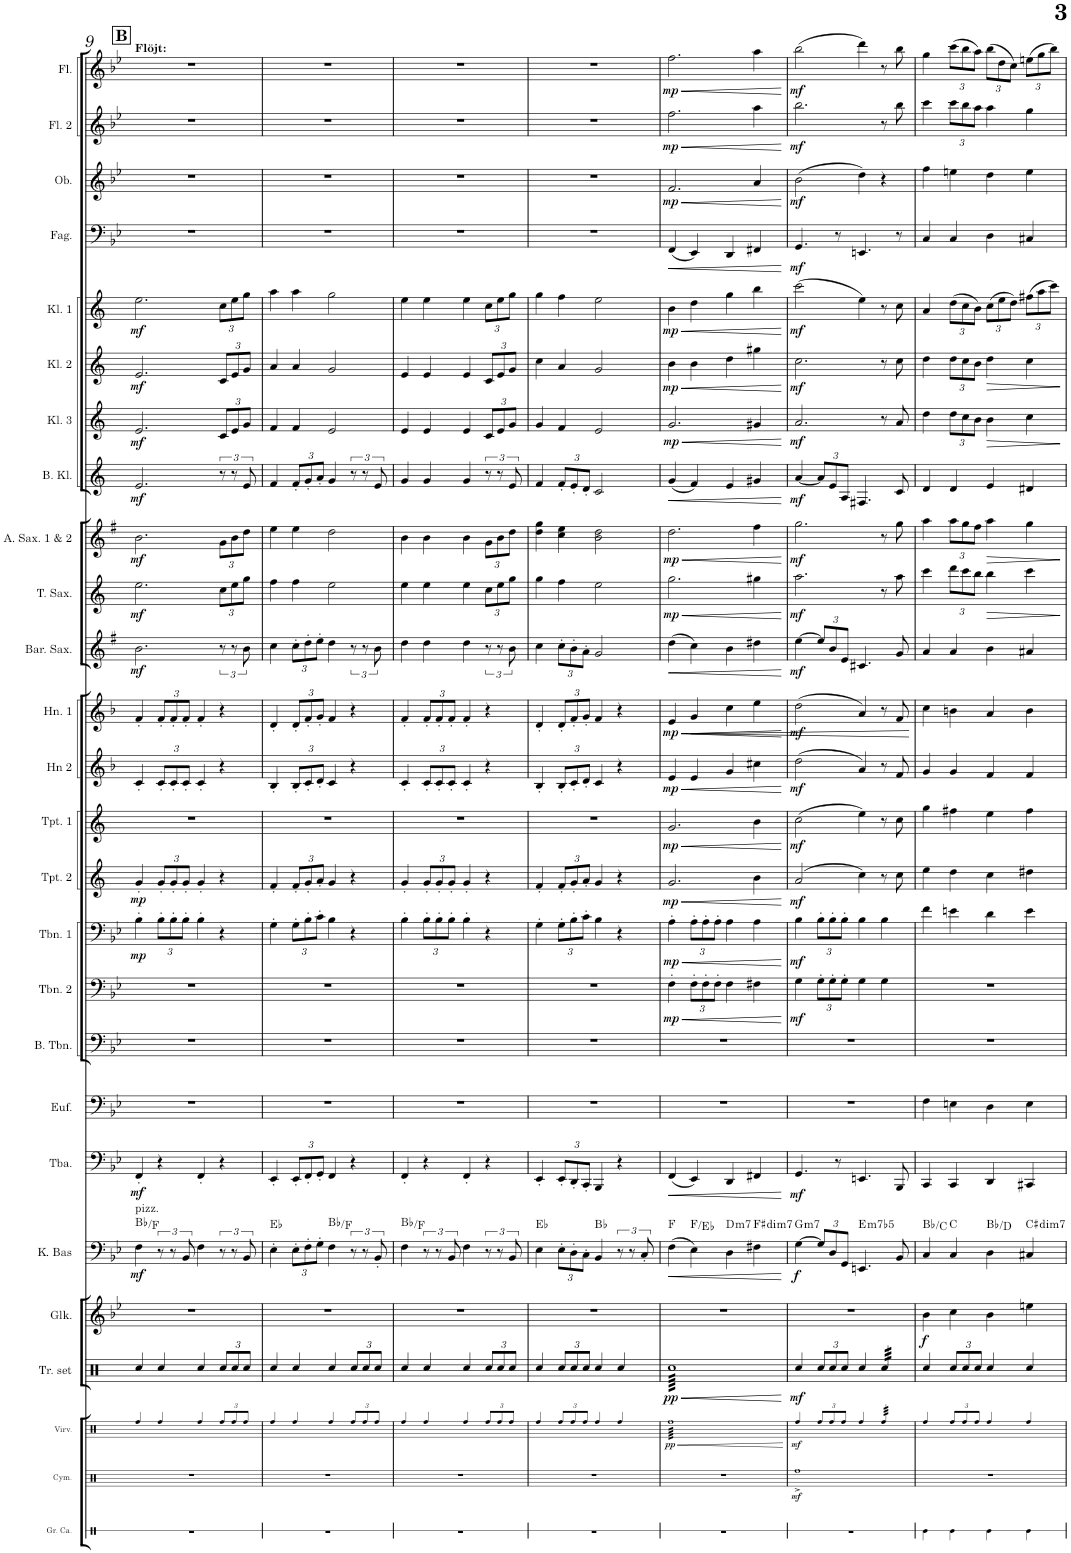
**kern	**kern	**dynam	**kern	**dynam	**kern	**dynam	**kern	**dynam	**kern	**dynam	**harte	**kern	**dynam	**kern	**kern	**kern	**dynam	**kern	**dynam	**kern	**dynam	**kern	**dynam	**kern	**dynam	**kern	**dynam	**kern	**dynam	**kern	**dynam	**kern	**dynam	**kern	**dynam	**kern	**dynam	**kern	**dynam	**kern	**dynam	**kern	**dynam	**kern	**dynam	**kern	**dynam	**kern	**dynam
*part26	*part25	*part25	*part24	*part24	*part23	*part23	*part22	*part22	*part21	*part21	*part21	*part20	*part20	*part19	*part18	*part17	*part17	*part16	*part16	*part15	*part15	*part14	*part14	*part13	*part13	*part12	*part12	*part11	*part11	*part10	*part10	*part9	*part9	*part8	*part8	*part7	*part7	*part6	*part6	*part5	*part5	*part4	*part4	*part3	*part3	*part2	*part2	*part1	*part1
*staff26	*staff25	*staff25	*staff24	*staff24	*staff23	*staff23	*staff22	*staff22	*staff21	*staff21	*	*staff20	*staff20	*staff19	*staff18	*staff17	*staff17	*staff16	*staff16	*staff15	*staff15	*staff14	*staff14	*staff13	*staff13	*staff12	*staff12	*staff11	*staff11	*staff10	*staff10	*staff9	*staff9	*staff8	*staff8	*staff7	*staff7	*staff6	*staff6	*staff5	*staff5	*staff4	*staff4	*staff3	*staff3	*staff2	*staff2	*staff1	*staff1
*I"Gran cassa	*I"Cymbal	*	*I"Virveltrumma	*	*I"Trumset	*	*I"Glockenspiel	*	*I"Kontrabas	*	*	*I"Tuba	*	*I"Eupfonium	*I"Bastrombon	*I"Trombon 2	*	*I"Trombon 1	*	*I"Trumpet 2	*	*I"Trumpet 1	*	*I"Horn 2	*	*I"Horn 1	*	*I"Barytonsaxofon	*	*I"Tenorsaxofon	*	*I"Altsaxofon1 &amp; 2	*	*I"Basklarinett	*	*I"Klarinett 3	*	*I"Klarinet 2	*	*I"Klarinett 1	*	*I"Fagott	*	*I"Oboe	*	*I"Flöjt 2	*	*I"Flöjt 1 / Piccolo	*
*I'Gr. Ca.	*I'Cym.	*	*I'Virv.	*	*I'Tr. set	*	*I'Glk.	*	*I'K. Bas	*	*	*I'Tba.	*	*I'Euf.	*I'B. Tbn.	*I'Tbn. 2	*	*I'Tbn. 1	*	*I'Tpt. 2	*	*I'Tpt. 1	*	*I'Hn 2	*	*I'Hn. 1	*	*I'Bar. Sax.	*	*I'T. Sax.	*	*I'A. Sax. 1 &amp; 2	*	*I'B. Kl.	*	*I'Kl. 3	*	*I'Kl. 2	*	*I'Kl. 1	*	*I'Fag.	*	*I'Ob.	*	*I'Fl. 2	*	*I'Fl. 1	*
!!LO:PB:g=z
*clefX	*clefX	*	*clefX	*	*clefX	*	*clefG2	*	*clefF4	*	*	*clefF4	*	*clefF4	*clefF4	*clefF4	*	*clefF4	*	*clefG2	*	*clefG2	*	*clefG2	*	*clefG2	*	*clefG2	*	*clefG2	*	*clefG2	*	*clefG2	*	*clefG2	*	*clefG2	*	*clefG2	*	*clefF4	*	*clefG2	*	*clefG2	*	*clefG2	*
*	*	*	*	*	*	*	*Trd-14c-24	*	*Trd7c12	*	*	*	*	*	*	*	*	*	*	*Trd1c2	*	*Trd1c2	*	*Trd4c7	*	*Trd4c7	*	*Trd12c21	*	*Trd8c14	*	*Trd5c9	*	*Trd8c14	*	*Trd1c2	*	*Trd1c2	*	*Trd1c2	*	*	*	*	*	*	*	*Trd-7c-12	*
*k[]	*k[]	*	*k[]	*	*k[]	*	*k[b-e-]	*	*k[b-e-]	*	*	*k[b-e-]	*	*k[b-e-]	*k[b-e-]	*k[b-e-]	*	*k[b-e-]	*	*k[]	*	*k[]	*	*k[b-]	*	*k[b-]	*	*k[f#]	*	*k[]	*	*k[f#]	*	*k[]	*	*k[]	*	*k[]	*	*k[]	*	*k[b-e-]	*	*k[b-e-]	*	*k[b-e-]	*	*k[b-e-]	*
*M4/4	*M4/4	*	*M4/4	*	*M4/4	*	*M4/4	*	*M4/4	*	*	*M4/4	*	*M4/4	*M4/4	*M4/4	*	*M4/4	*	*M4/4	*	*M4/4	*	*M4/4	*	*M4/4	*	*M4/4	*	*M4/4	*	*M4/4	*	*M4/4	*	*M4/4	*	*M4/4	*	*M4/4	*	*M4/4	*	*M4/4	*	*M4/4	*	*M4/4	*
!!LO:REH:place=s1:a:B:cj:fs=14:t=B
=9	=9	=9	=9	=9	=9	=9	=9	=9	=9	=9	=9	=9	=9	=9	=9	=9	=9	=9	=9	=9	=9	=9	=9	=9	=9	=9	=9	=9	=9	=9	=9	=9	=9	=9	=9	=9	=9	=9	=9	=9	=9	=9	=9	=9	=9	=9	=9	=9	=9
!	!	!	!	!	!	!	!	!	!	!	!	!	!	!	!	!	!	!	!	!	!	!	!	!	!	!	!	!	!	!	!	!	!	!	!	!	!	!	!	!	!	!	!	!	!	!	!	!LO:TX:a:B:t=Flöjt&colon;	!
!	!	!	!	!	!	!	!	!	!LO:TX:a:t=pizz.	!	!	!	!	!	!	!	!	!	!	!	!	!	!	!	!	!	!	!	!	!	!	!	!	!	!	!	!	!	!	!	!	!	!	!	!	!	!	!	!
!	!	!	!	!	!	!	!	!	!	!LO:DY:b	!	!	!LO:DY:b	!	!	!	!	!	!LO:DY:b	!	!LO:DY:b	!	!	!	!	!	!	!	!LO:DY:b	!	!LO:DY:b	!	!LO:DY:b	!	!LO:DY:b	!	!LO:DY:b	!	!LO:DY:b	!	!LO:DY:b	!	!	!	!	!	!	!	!
1r	1r	.	4Rff/	.	4Rcc/	.	1r	.	4F\	mf	Bb:maj/5	4FF'/	mf	1r	1r	1r	.	4B-'\	mp	4g'/	mp	1r	.	4c'/	.	4f'/	.	2.b\	mf	2.ee\	mf	2.b\	mf	2.e/	mf	2.e/	mf	2.e/	mf	2.ee\	mf	1r	.	1r	.	1r	.	1r	.
*	*	*	*	*	*	*	*	*	*	*	*	*	*	*	*	*	*	*Xbrackettup	*	*Xbrackettup	*	*	*	*Xbrackettup	*	*Xbrackettup	*	*	*	*	*	*	*	*	*	*	*	*	*	*	*	*	*	*	*	*	*	*	*
.	.	.	4Rff/	.	4Rcc/	.	.	.	12r	.	.	4r	.	.	.	.	.	12B-'\L	.	12g'/L	.	.	.	12c'/L	.	12f'/L	.	.	.	.	.	.	.	.	.	.	.	.	.	.	.	.	.	.	.	.	.	.	.
.	.	.	.	.	.	.	.	.	12r	.	.	.	.	.	.	.	.	12B-'\	.	12g'/	.	.	.	12c'/	.	12f'/	.	.	.	.	.	.	.	.	.	.	.	.	.	.	.	.	.	.	.	.	.	.	.
.	.	.	.	.	.	.	.	.	12BB-/	.	.	.	.	.	.	.	.	12B-'\J	.	12g'/J	.	.	.	12c'/J	.	12f'/J	.	.	.	.	.	.	.	.	.	.	.	.	.	.	.	.	.	.	.	.	.	.	.
.	.	.	4Rff/	.	4Rcc/	.	.	.	4F\	.	.	4FF'/	.	.	.	.	.	4B-'\	.	4g'/	.	.	.	4c'/	.	4f'/	.	.	.	.	.	.	.	.	.	.	.	.	.	.	.	.	.	.	.	.	.	.	.
*	*	*	*Xbrackettup	*	*Xbrackettup	*	*	*	*	*	*	*	*	*	*	*	*	*	*	*	*	*	*	*	*	*	*	*	*	*Xbrackettup	*	*Xbrackettup	*	*	*	*Xbrackettup	*	*Xbrackettup	*	*Xbrackettup	*	*	*	*	*	*	*	*	*
.	.	.	12Rff/L	.	12Rcc/L	.	.	.	12r	.	.	4r	.	.	.	.	.	4r	.	4r	.	.	.	4r	.	4r	.	12r	.	12cc\L	.	12g\L	.	12r	.	12c/L	.	12c/L	.	12cc\L	.	.	.	.	.	.	.	.	.
.	.	.	12Rff/	.	12Rcc/	.	.	.	12r	.	.	.	.	.	.	.	.	.	.	.	.	.	.	.	.	.	.	12r	.	12ee\	.	12b\	.	12r	.	12e/	.	12e/	.	12ee\	.	.	.	.	.	.	.	.	.
.	.	.	12Rff/J	.	12Rcc/J	.	.	.	12BB-/	.	.	.	.	.	.	.	.	.	.	.	.	.	.	.	.	.	.	12b\	.	12gg\J	.	12dd\J	.	12e/	.	12g/J	.	12g/J	.	12gg\J	.	.	.	.	.	.	.	.	.
=10	=10	=10	=10	=10	=10	=10	=10	=10	=10	=10	=10	=10	=10	=10	=10	=10	=10	=10	=10	=10	=10	=10	=10	=10	=10	=10	=10	=10	=10	=10	=10	=10	=10	=10	=10	=10	=10	=10	=10	=10	=10	=10	=10	=10	=10	=10	=10	=10	=10
1r	1r	.	4Rff/	.	4Rcc/	.	1r	.	4E-'\	.	Eb:maj	4EE-'/	.	1r	1r	1r	.	4G'\	.	4f'/	.	1r	.	4B-'/	.	4d'/	.	4cc\	.	4ff\	.	4ee\	.	4f/	.	4f/	.	4a/	.	4aa\	.	1r	.	1r	.	1r	.	1r	.
*	*	*	*	*	*	*	*	*	*Xbrackettup	*	*	*Xbrackettup	*	*	*	*	*	*	*	*	*	*	*	*	*	*	*	*Xbrackettup	*	*	*	*	*	*Xbrackettup	*	*	*	*	*	*	*	*	*	*	*	*	*	*	*
.	.	.	4Rff/	.	4Rcc/	.	.	.	12E-'\L	.	.	12EE-'/L	.	.	.	.	.	12G'\L	.	12f'/L	.	.	.	12B-'/L	.	12d'/L	.	12cc'\L	.	4ff\	.	4ee\	.	12f'/L	.	4f/	.	4a/	.	4aa\	.	.	.	.	.	.	.	.	.
.	.	.	.	.	.	.	.	.	12F'\	.	.	12FF'/	.	.	.	.	.	12B-'\	.	12g'/	.	.	.	12c'/	.	12f'/	.	12dd'\	.	.	.	.	.	12g'/	.	.	.	.	.	.	.	.	.	.	.	.	.	.	.
.	.	.	.	.	.	.	.	.	12G'\J	.	.	12GG'/J	.	.	.	.	.	12c'\J	.	12a'/J	.	.	.	12d'/J	.	12g'/J	.	12ee'\J	.	.	.	.	.	12a'/J	.	.	.	.	.	.	.	.	.	.	.	.	.	.	.
.	.	.	4Rff/	.	4Rcc/	.	.	.	4F\	.	Bb:maj/5	4FF/	.	.	.	.	.	4B-\	.	4g/	.	.	.	4c/	.	4f/	.	4dd\	.	2ee\	.	2dd\	.	4g/	.	2e/	.	2g/	.	2gg\	.	.	.	.	.	.	.	.	.
*	*	*	*	*	*	*	*	*	*brackettup	*	*	*	*	*	*	*	*	*	*	*	*	*	*	*	*	*	*	*brackettup	*	*	*	*	*	*brackettup	*	*	*	*	*	*	*	*	*	*	*	*	*	*	*
.	.	.	12Rff/L	.	12Rcc/L	.	.	.	12r	.	.	4r	.	.	.	.	.	4r	.	4r	.	.	.	4r	.	4r	.	12r	.	.	.	.	.	12r	.	.	.	.	.	.	.	.	.	.	.	.	.	.	.
.	.	.	12Rff/	.	12Rcc/	.	.	.	12r	.	.	.	.	.	.	.	.	.	.	.	.	.	.	.	.	.	.	12r	.	.	.	.	.	12r	.	.	.	.	.	.	.	.	.	.	.	.	.	.	.
.	.	.	12Rff/J	.	12Rcc/J	.	.	.	12BB-'/	.	.	.	.	.	.	.	.	.	.	.	.	.	.	.	.	.	.	12b\	.	.	.	.	.	12e/	.	.	.	.	.	.	.	.	.	.	.	.	.	.	.
=11	=11	=11	=11	=11	=11	=11	=11	=11	=11	=11	=11	=11	=11	=11	=11	=11	=11	=11	=11	=11	=11	=11	=11	=11	=11	=11	=11	=11	=11	=11	=11	=11	=11	=11	=11	=11	=11	=11	=11	=11	=11	=11	=11	=11	=11	=11	=11	=11	=11
1r	1r	.	4Rff/	.	4Rcc/	.	1r	.	4F\	.	Bb:maj/5	4FF'/	.	1r	1r	1r	.	4B-'\	.	4g'/	.	1r	.	4c'/	.	4f'/	.	4dd\	.	4ee\	.	4b\	.	4g/	.	4e/	.	4e/	.	4ee\	.	1r	.	1r	.	1r	.	1r	.
.	.	.	4Rff/	.	4Rcc/	.	.	.	12r	.	.	4r	.	.	.	.	.	12B-'\L	.	12g'/L	.	.	.	12c'/L	.	12f'/L	.	4dd\	.	4ee\	.	4b\	.	4g/	.	4e/	.	4e/	.	4ee\	.	.	.	.	.	.	.	.	.
.	.	.	.	.	.	.	.	.	12r	.	.	.	.	.	.	.	.	12B-'\	.	12g'/	.	.	.	12c'/	.	12f'/	.	.	.	.	.	.	.	.	.	.	.	.	.	.	.	.	.	.	.	.	.	.	.
.	.	.	.	.	.	.	.	.	12BB-/	.	.	.	.	.	.	.	.	12B-'\J	.	12g'/J	.	.	.	12c'/J	.	12f'/J	.	.	.	.	.	.	.	.	.	.	.	.	.	.	.	.	.	.	.	.	.	.	.
.	.	.	4Rff/	.	4Rcc/	.	.	.	4F\	.	.	4FF'/	.	.	.	.	.	4B-'\	.	4g'/	.	.	.	4c'/	.	4f'/	.	4dd\	.	4ee\	.	4b\	.	4g/	.	4e/	.	4e/	.	4ee\	.	.	.	.	.	.	.	.	.
.	.	.	12Rff/L	.	12Rcc/L	.	.	.	12r	.	.	4r	.	.	.	.	.	4r	.	4r	.	.	.	4r	.	4r	.	12r	.	12cc\L	.	12g\L	.	12r	.	12c/L	.	12c/L	.	12cc\L	.	.	.	.	.	.	.	.	.
.	.	.	12Rff/	.	12Rcc/	.	.	.	12r	.	.	.	.	.	.	.	.	.	.	.	.	.	.	.	.	.	.	12r	.	12ee\	.	12b\	.	12r	.	12e/	.	12e/	.	12ee\	.	.	.	.	.	.	.	.	.
.	.	.	12Rff/J	.	12Rcc/J	.	.	.	12BB-/	.	.	.	.	.	.	.	.	.	.	.	.	.	.	.	.	.	.	12b\	.	12gg\J	.	12dd\J	.	12e/	.	12g/J	.	12g/J	.	12gg\J	.	.	.	.	.	.	.	.	.
=12	=12	=12	=12	=12	=12	=12	=12	=12	=12	=12	=12	=12	=12	=12	=12	=12	=12	=12	=12	=12	=12	=12	=12	=12	=12	=12	=12	=12	=12	=12	=12	=12	=12	=12	=12	=12	=12	=12	=12	=12	=12	=12	=12	=12	=12	=12	=12	=12	=12
1r	1r	.	4Rff/	.	4Rcc/	.	1r	.	4E-\	.	Eb:maj	4EE-'/	.	1r	1r	1r	.	4G'\	.	4f'/	.	1r	.	4B-'/	.	4d'/	.	4cc\	.	4gg\	.	4dd\ 4gg\	.	4f/	.	4g/	.	4cc\	.	4gg\	.	1r	.	1r	.	1r	.	1r	.
*	*	*	*	*	*	*	*	*	*Xbrackettup	*	*	*	*	*	*	*	*	*	*	*	*	*	*	*	*	*	*	*Xbrackettup	*	*	*	*	*	*Xbrackettup	*	*	*	*	*	*	*	*	*	*	*	*	*	*	*
.	.	.	12Rff/L	.	12Rcc/L	.	.	.	12E-'\L	.	.	12EE-'/L	.	.	.	.	.	12G'\L	.	12f'/L	.	.	.	12B-'/L	.	12d'/L	.	12cc'\L	.	4ff\	.	4cc\ 4ee\	.	12f'/L	.	4f/	.	4a/	.	4ff\	.	.	.	.	.	.	.	.	.
.	.	.	12Rff/	.	12Rcc/	.	.	.	12D'\	.	.	12DD'/	.	.	.	.	.	12B-'\	.	12g'/	.	.	.	12c'/	.	12f'/	.	12b'\	.	.	.	.	.	12e'/	.	.	.	.	.	.	.	.	.	.	.	.	.	.	.
.	.	.	12Rff/J	.	12Rcc/J	.	.	.	12C'\J	.	.	12CC'/J	.	.	.	.	.	12c'\J	.	12a'/J	.	.	.	12d'/J	.	12g'/J	.	12a'\J	.	.	.	.	.	12d'/J	.	.	.	.	.	.	.	.	.	.	.	.	.	.	.
.	.	.	4Rff/	.	4Rcc/	.	.	.	4BB-/	.	Bb:maj	4BBB-/	.	.	.	.	.	4B-\	.	4g/	.	.	.	4c/	.	4f/	.	2g/	.	2ee\	.	2b\ 2dd\	.	2c/	.	2e/	.	2g/	.	2ee\	.	.	.	.	.	.	.	.	.
*	*	*	*	*	*	*	*	*	*brackettup	*	*	*	*	*	*	*	*	*	*	*	*	*	*	*	*	*	*	*	*	*	*	*	*	*	*	*	*	*	*	*	*	*	*	*	*	*	*	*	*
.	.	.	4Rff/	.	4Rcc/	.	.	.	12r	.	.	4r	.	.	.	.	.	4r	.	4r	.	.	.	4r	.	4r	.	.	.	.	.	.	.	.	.	.	.	.	.	.	.	.	.	.	.	.	.	.	.
.	.	.	.	.	.	.	.	.	12r	.	.	.	.	.	.	.	.	.	.	.	.	.	.	.	.	.	.	.	.	.	.	.	.	.	.	.	.	.	.	.	.	.	.	.	.	.	.	.	.
.	.	.	.	.	.	.	.	.	12C'/	.	.	.	.	.	.	.	.	.	.	.	.	.	.	.	.	.	.	.	.	.	.	.	.	.	.	.	.	.	.	.	.	.	.	.	.	.	.	.	.
=13	=13	=13	=13	=13	=13	=13	=13	=13	=13	=13	=13	=13	=13	=13	=13	=13	=13	=13	=13	=13	=13	=13	=13	=13	=13	=13	=13	=13	=13	=13	=13	=13	=13	=13	=13	=13	=13	=13	=13	=13	=13	=13	=13	=13	=13	=13	=13	=13	=13
!	!	!	!	!LO:HP:b	!	!LO:HP:b	!	!	!	!LO:HP:b	!	!	!LO:HP:b	!	!	!	!LO:HP:b	!	!LO:HP:b	!	!LO:HP:b	!	!LO:HP:b	!	!LO:HP:b	!	!LO:HP:b	!	!LO:HP:b	!	!LO:HP:b	!	!LO:HP:b	!	!LO:HP:b	!	!LO:HP:b	!	!LO:HP:b	!	!LO:HP:b	!	!LO:HP:b	!	!LO:HP:b	!	!LO:HP:b	!	!LO:HP:b
!	!	!	!	!LO:DY:n=1:b	!	!LO:DY:n=1:b	!	!	!	!	!	!	!	!	!	!	!LO:DY:n=1:b	!	!LO:DY:n=1:b	!	!LO:DY:n=1:b	!	!LO:DY:n=1:b	!	!LO:DY:n=1:b	!	!LO:DY:n=1:b	!	!	!	!LO:DY:n=1:b	!	!LO:DY:n=1:b	!	!	!	!LO:DY:n=1:b	!	!LO:DY:n=1:b	!	!LO:DY:n=1:b	!	!	!	!LO:DY:n=1:b	!	!LO:DY:n=1:b	!	!LO:DY:n=1:b
*	*	*	*tremolo	*	*	*	*	*	*	*	*	*	*	*	*	*	*	*	*	*	*	*	*	*	*	*	*	*	*	*	*	*	*	*	*	*	*	*	*	*	*	*	*	*	*	*	*	*	*
*	*	*	*	*	*tremolo	*	*	*	*	*	*	*	*	*	*	*	*	*	*	*	*	*	*	*	*	*	*	*	*	*	*	*	*	*	*	*	*	*	*	*	*	*	*	*	*	*	*	*	*
1r	1r	.	64RffLLLL	< pp	64RccLLLL	< pp	1r	.	(4F\	<	F:maj	(4FF/	<	1r	1r	4F'\	< mp	4A'\	< mp	2.g/	< mp	2.g/	< mp	4e/	< mp	4e/	< mp	(4dd\	<	2.gg\	< mp	2.dd\	< mp	(4g/	<	2.g/	< mp	4b\	< mp	4b\	< mp	(4FF/	<	2.f/	< mp	2.ff\	< mp	2.ff\	< mp
.	.	.	64Rff	.	64Rcc	.	.	.	.	.	.	.	.	.	.	.	.	.	.	.	.	.	.	.	.	.	.	.	.	.	.	.	.	.	.	.	.	.	.	.	.	.	.	.	.	.	.	.	.
.	.	.	64Rff	.	64Rcc	.	.	.	.	.	.	.	.	.	.	.	.	.	.	.	.	.	.	.	.	.	.	.	.	.	.	.	.	.	.	.	.	.	.	.	.	.	.	.	.	.	.	.	.
.	.	.	64Rff	.	64Rcc	.	.	.	.	.	.	.	.	.	.	.	.	.	.	.	.	.	.	.	.	.	.	.	.	.	.	.	.	.	.	.	.	.	.	.	.	.	.	.	.	.	.	.	.
.	.	.	64Rff	.	64Rcc	.	.	.	.	.	.	.	.	.	.	.	.	.	.	.	.	.	.	.	.	.	.	.	.	.	.	.	.	.	.	.	.	.	.	.	.	.	.	.	.	.	.	.	.
.	.	.	64Rff	.	64Rcc	.	.	.	.	.	.	.	.	.	.	.	.	.	.	.	.	.	.	.	.	.	.	.	.	.	.	.	.	.	.	.	.	.	.	.	.	.	.	.	.	.	.	.	.
.	.	.	64Rff	.	64Rcc	.	.	.	.	.	.	.	.	.	.	.	.	.	.	.	.	.	.	.	.	.	.	.	.	.	.	.	.	.	.	.	.	.	.	.	.	.	.	.	.	.	.	.	.
.	.	.	64Rff	.	64Rcc	.	.	.	.	.	.	.	.	.	.	.	.	.	.	.	.	.	.	.	.	.	.	.	.	.	.	.	.	.	.	.	.	.	.	.	.	.	.	.	.	.	.	.	.
.	.	.	64Rff	.	64Rcc	.	.	.	.	.	.	.	.	.	.	.	.	.	.	.	.	.	.	.	.	.	.	.	.	.	.	.	.	.	.	.	.	.	.	.	.	.	.	.	.	.	.	.	.
.	.	.	64Rff	.	64Rcc	.	.	.	.	.	.	.	.	.	.	.	.	.	.	.	.	.	.	.	.	.	.	.	.	.	.	.	.	.	.	.	.	.	.	.	.	.	.	.	.	.	.	.	.
.	.	.	64Rff	.	64Rcc	.	.	.	.	.	.	.	.	.	.	.	.	.	.	.	.	.	.	.	.	.	.	.	.	.	.	.	.	.	.	.	.	.	.	.	.	.	.	.	.	.	.	.	.
.	.	.	64Rff	.	64Rcc	.	.	.	.	.	.	.	.	.	.	.	.	.	.	.	.	.	.	.	.	.	.	.	.	.	.	.	.	.	.	.	.	.	.	.	.	.	.	.	.	.	.	.	.
.	.	.	64Rff	.	64Rcc	.	.	.	.	.	.	.	.	.	.	.	.	.	.	.	.	.	.	.	.	.	.	.	.	.	.	.	.	.	.	.	.	.	.	.	.	.	.	.	.	.	.	.	.
.	.	.	64Rff	.	64Rcc	.	.	.	.	.	.	.	.	.	.	.	.	.	.	.	.	.	.	.	.	.	.	.	.	.	.	.	.	.	.	.	.	.	.	.	.	.	.	.	.	.	.	.	.
.	.	.	64Rff	.	64Rcc	.	.	.	.	.	.	.	.	.	.	.	.	.	.	.	.	.	.	.	.	.	.	.	.	.	.	.	.	.	.	.	.	.	.	.	.	.	.	.	.	.	.	.	.
.	.	.	64Rff	.	64Rcc	.	.	.	.	.	.	.	.	.	.	.	.	.	.	.	.	.	.	.	.	.	.	.	.	.	.	.	.	.	.	.	.	.	.	.	.	.	.	.	.	.	.	.	.
*	*	*	*	*	*	*	*	*	*	*	*	*	*	*	*	*Xbrackettup	*	*	*	*	*	*	*	*	*	*	*	*	*	*	*	*	*	*	*	*	*	*	*	*	*	*	*	*	*	*	*	*	*
!	!	!	!	!	!	!	!	!	!	!	!	!	!	!	!	!	!	!	!	!	!	!	!	!	!	!	!LO:HP:b	!	!	!	!	!	!	!	!	!	!	!	!	!	!	!	!	!	!	!	!	!	!
.	.	.	64Rff	.	64Rcc	.	.	.	4E-\)	.	F:maj/b7	4EE-/)	.	.	.	12F'\L	.	12A'\L	.	.	.	.	.	4e/	.	4g/	<	4cc\)	.	.	.	.	.	4f/)	.	.	.	4b\	.	4dd\	.	4EE-/)	.	.	.	.	.	.	.
.	.	.	64Rff	.	64Rcc	.	.	.	.	.	.	.	.	.	.	.	.	.	.	.	.	.	.	.	.	.	.	.	.	.	.	.	.	.	.	.	.	.	.	.	.	.	.	.	.	.	.	.	.
.	.	.	64Rff	.	64Rcc	.	.	.	.	.	.	.	.	.	.	.	.	.	.	.	.	.	.	.	.	.	.	.	.	.	.	.	.	.	.	.	.	.	.	.	.	.	.	.	.	.	.	.	.
.	.	.	64Rff	.	64Rcc	.	.	.	.	.	.	.	.	.	.	.	.	.	.	.	.	.	.	.	.	.	.	.	.	.	.	.	.	.	.	.	.	.	.	.	.	.	.	.	.	.	.	.	.
.	.	.	64Rff	.	64Rcc	.	.	.	.	.	.	.	.	.	.	.	.	.	.	.	.	.	.	.	.	.	.	.	.	.	.	.	.	.	.	.	.	.	.	.	.	.	.	.	.	.	.	.	.
.	.	.	64Rff	.	64Rcc	.	.	.	.	.	.	.	.	.	.	.	.	.	.	.	.	.	.	.	.	.	.	.	.	.	.	.	.	.	.	.	.	.	.	.	.	.	.	.	.	.	.	.	.
.	.	.	.	.	.	.	.	.	.	.	.	.	.	.	.	12F'\	.	12A'\	.	.	.	.	.	.	.	.	.	.	.	.	.	.	.	.	.	.	.	.	.	.	.	.	.	.	.	.	.	.	.
.	.	.	64Rff	.	64Rcc	.	.	.	.	.	.	.	.	.	.	.	.	.	.	.	.	.	.	.	.	.	.	.	.	.	.	.	.	.	.	.	.	.	.	.	.	.	.	.	.	.	.	.	.
.	.	.	64Rff	.	64Rcc	.	.	.	.	.	.	.	.	.	.	.	.	.	.	.	.	.	.	.	.	.	.	.	.	.	.	.	.	.	.	.	.	.	.	.	.	.	.	.	.	.	.	.	.
.	.	.	64Rff	.	64Rcc	.	.	.	.	.	.	.	.	.	.	.	.	.	.	.	.	.	.	.	.	.	.	.	.	.	.	.	.	.	.	.	.	.	.	.	.	.	.	.	.	.	.	.	.
.	.	.	64Rff	.	64Rcc	.	.	.	.	.	.	.	.	.	.	.	.	.	.	.	.	.	.	.	.	.	.	.	.	.	.	.	.	.	.	.	.	.	.	.	.	.	.	.	.	.	.	.	.
.	.	.	64Rff	.	64Rcc	.	.	.	.	.	.	.	.	.	.	.	.	.	.	.	.	.	.	.	.	.	.	.	.	.	.	.	.	.	.	.	.	.	.	.	.	.	.	.	.	.	.	.	.
.	.	.	.	.	.	.	.	.	.	.	.	.	.	.	.	12F'\J	.	12A'\J	.	.	.	.	.	.	.	.	.	.	.	.	.	.	.	.	.	.	.	.	.	.	.	.	.	.	.	.	.	.	.
.	.	.	64Rff	.	64Rcc	.	.	.	.	.	.	.	.	.	.	.	.	.	.	.	.	.	.	.	.	.	.	.	.	.	.	.	.	.	.	.	.	.	.	.	.	.	.	.	.	.	.	.	.
.	.	.	64Rff	.	64Rcc	.	.	.	.	.	.	.	.	.	.	.	.	.	.	.	.	.	.	.	.	.	.	.	.	.	.	.	.	.	.	.	.	.	.	.	.	.	.	.	.	.	.	.	.
.	.	.	64Rff	.	64Rcc	.	.	.	.	.	.	.	.	.	.	.	.	.	.	.	.	.	.	.	.	.	.	.	.	.	.	.	.	.	.	.	.	.	.	.	.	.	.	.	.	.	.	.	.
.	.	.	64Rff	.	64Rcc	.	.	.	.	.	.	.	.	.	.	.	.	.	.	.	.	.	.	.	.	.	.	.	.	.	.	.	.	.	.	.	.	.	.	.	.	.	.	.	.	.	.	.	.
.	.	.	64Rff	.	64Rcc	.	.	.	.	.	.	.	.	.	.	.	.	.	.	.	.	.	.	.	.	.	.	.	.	.	.	.	.	.	.	.	.	.	.	.	.	.	.	.	.	.	.	.	.
!	!	!	!	!	!	!	!	!	!	!	!LO:H:kt=m7	!	!	!	!	!	!	!	!	!	!	!	!	!	!	!	!	!	!	!	!	!	!	!	!	!	!	!	!	!	!	!	!	!	!	!	!	!	!
.	.	.	64Rff	.	64Rcc	.	.	.	4D\	.	D:min7	4DD/	.	.	.	4F\	.	4A\	.	.	.	.	.	4g/	.	4cc\	.	4b\	.	.	.	.	.	4e/	.	.	.	4dd\	.	4gg\	.	4DD/	.	.	.	.	.	.	.
.	.	.	64Rff	.	64Rcc	.	.	.	.	.	.	.	.	.	.	.	.	.	.	.	.	.	.	.	.	.	.	.	.	.	.	.	.	.	.	.	.	.	.	.	.	.	.	.	.	.	.	.	.
.	.	.	64Rff	.	64Rcc	.	.	.	.	.	.	.	.	.	.	.	.	.	.	.	.	.	.	.	.	.	.	.	.	.	.	.	.	.	.	.	.	.	.	.	.	.	.	.	.	.	.	.	.
.	.	.	64Rff	.	64Rcc	.	.	.	.	.	.	.	.	.	.	.	.	.	.	.	.	.	.	.	.	.	.	.	.	.	.	.	.	.	.	.	.	.	.	.	.	.	.	.	.	.	.	.	.
.	.	.	64Rff	.	64Rcc	.	.	.	.	.	.	.	.	.	.	.	.	.	.	.	.	.	.	.	.	.	.	.	.	.	.	.	.	.	.	.	.	.	.	.	.	.	.	.	.	.	.	.	.
.	.	.	64Rff	.	64Rcc	.	.	.	.	.	.	.	.	.	.	.	.	.	.	.	.	.	.	.	.	.	.	.	.	.	.	.	.	.	.	.	.	.	.	.	.	.	.	.	.	.	.	.	.
.	.	.	64Rff	.	64Rcc	.	.	.	.	.	.	.	.	.	.	.	.	.	.	.	.	.	.	.	.	.	.	.	.	.	.	.	.	.	.	.	.	.	.	.	.	.	.	.	.	.	.	.	.
.	.	.	64Rff	.	64Rcc	.	.	.	.	.	.	.	.	.	.	.	.	.	.	.	.	.	.	.	.	.	.	.	.	.	.	.	.	.	.	.	.	.	.	.	.	.	.	.	.	.	.	.	.
.	.	.	64Rff	.	64Rcc	.	.	.	.	.	.	.	.	.	.	.	.	.	.	.	.	.	.	.	.	.	.	.	.	.	.	.	.	.	.	.	.	.	.	.	.	.	.	.	.	.	.	.	.
.	.	.	64Rff	.	64Rcc	.	.	.	.	.	.	.	.	.	.	.	.	.	.	.	.	.	.	.	.	.	.	.	.	.	.	.	.	.	.	.	.	.	.	.	.	.	.	.	.	.	.	.	.
.	.	.	64Rff	.	64Rcc	.	.	.	.	.	.	.	.	.	.	.	.	.	.	.	.	.	.	.	.	.	.	.	.	.	.	.	.	.	.	.	.	.	.	.	.	.	.	.	.	.	.	.	.
.	.	.	64Rff	.	64Rcc	.	.	.	.	.	.	.	.	.	.	.	.	.	.	.	.	.	.	.	.	.	.	.	.	.	.	.	.	.	.	.	.	.	.	.	.	.	.	.	.	.	.	.	.
.	.	.	64Rff	.	64Rcc	.	.	.	.	.	.	.	.	.	.	.	.	.	.	.	.	.	.	.	.	.	.	.	.	.	.	.	.	.	.	.	.	.	.	.	.	.	.	.	.	.	.	.	.
.	.	.	64Rff	.	64Rcc	.	.	.	.	.	.	.	.	.	.	.	.	.	.	.	.	.	.	.	.	.	.	.	.	.	.	.	.	.	.	.	.	.	.	.	.	.	.	.	.	.	.	.	.
.	.	.	64Rff	.	64Rcc	.	.	.	.	.	.	.	.	.	.	.	.	.	.	.	.	.	.	.	.	.	.	.	.	.	.	.	.	.	.	.	.	.	.	.	.	.	.	.	.	.	.	.	.
.	.	.	64Rff	.	64Rcc	.	.	.	.	.	.	.	.	.	.	.	.	.	.	.	.	.	.	.	.	.	.	.	.	.	.	.	.	.	.	.	.	.	.	.	.	.	.	.	.	.	.	.	.
!	!	!	!	!	!	!	!	!	!	!	!LO:H:kt=dim7	!	!	!	!	!	!	!	!	!	!	!	!	!	!	!	!	!	!	!	!	!	!	!	!	!	!	!	!	!	!	!	!	!	!	!	!	!	!
.	.	.	64Rff	.	64Rcc	.	.	.	4F#X\	.	F#:dim7	4FF#X/	.	.	.	4F#X\	.	4A\	.	4b\	.	4b\	.	4cc#X\	.	4ee\	.	4dd#X\	.	4gg#X\	.	4ff#\	.	4g#X/	.	4g#X/	.	4gg#X\	.	4bb\	.	4FF#X/	.	4a/	.	4aa\	.	4aa\	.
.	.	.	64Rff	.	64Rcc	.	.	.	.	.	.	.	.	.	.	.	.	.	.	.	.	.	.	.	.	.	.	.	.	.	.	.	.	.	.	.	.	.	.	.	.	.	.	.	.	.	.	.	.
.	.	.	64Rff	.	64Rcc	.	.	.	.	.	.	.	.	.	.	.	.	.	.	.	.	.	.	.	.	.	.	.	.	.	.	.	.	.	.	.	.	.	.	.	.	.	.	.	.	.	.	.	.
.	.	.	64Rff	.	64Rcc	.	.	.	.	.	.	.	.	.	.	.	.	.	.	.	.	.	.	.	.	.	.	.	.	.	.	.	.	.	.	.	.	.	.	.	.	.	.	.	.	.	.	.	.
.	.	.	64Rff	.	64Rcc	.	.	.	.	.	.	.	.	.	.	.	.	.	.	.	.	.	.	.	.	.	.	.	.	.	.	.	.	.	.	.	.	.	.	.	.	.	.	.	.	.	.	.	.
.	.	.	64Rff	.	64Rcc	.	.	.	.	.	.	.	.	.	.	.	.	.	.	.	.	.	.	.	.	.	.	.	.	.	.	.	.	.	.	.	.	.	.	.	.	.	.	.	.	.	.	.	.
.	.	.	64Rff	.	64Rcc	.	.	.	.	.	.	.	.	.	.	.	.	.	.	.	.	.	.	.	.	.	.	.	.	.	.	.	.	.	.	.	.	.	.	.	.	.	.	.	.	.	.	.	.
.	.	.	64Rff	.	64Rcc	.	.	.	.	.	.	.	.	.	.	.	.	.	.	.	.	.	.	.	.	.	.	.	.	.	.	.	.	.	.	.	.	.	.	.	.	.	.	.	.	.	.	.	.
.	.	.	64Rff	.	64Rcc	.	.	.	.	.	.	.	.	.	.	.	.	.	.	.	.	.	.	.	.	.	.	.	.	.	.	.	.	.	.	.	.	.	.	.	.	.	.	.	.	.	.	.	.
.	.	.	64Rff	.	64Rcc	.	.	.	.	.	.	.	.	.	.	.	.	.	.	.	.	.	.	.	.	.	.	.	.	.	.	.	.	.	.	.	.	.	.	.	.	.	.	.	.	.	.	.	.
.	.	.	64Rff	.	64Rcc	.	.	.	.	.	.	.	.	.	.	.	.	.	.	.	.	.	.	.	.	.	.	.	.	.	.	.	.	.	.	.	.	.	.	.	.	.	.	.	.	.	.	.	.
.	.	.	64Rff	.	64Rcc	.	.	.	.	.	.	.	.	.	.	.	.	.	.	.	.	.	.	.	.	.	.	.	.	.	.	.	.	.	.	.	.	.	.	.	.	.	.	.	.	.	.	.	.
.	.	.	64Rff	.	64Rcc	.	.	.	.	.	.	.	.	.	.	.	.	.	.	.	.	.	.	.	.	.	.	.	.	.	.	.	.	.	.	.	.	.	.	.	.	.	.	.	.	.	.	.	.
.	.	.	64Rff	.	64Rcc	.	.	.	.	.	.	.	.	.	.	.	.	.	.	.	.	.	.	.	.	.	.	.	.	.	.	.	.	.	.	.	.	.	.	.	.	.	.	.	.	.	.	.	.
.	.	.	64Rff	.	64Rcc	.	.	.	.	.	.	.	.	.	.	.	.	.	.	.	.	.	.	.	.	.	.	.	.	.	.	.	.	.	.	.	.	.	.	.	.	.	.	.	.	.	.	.	.
.	.	.	64RffJJJJ	.	64RccJJJJ	.	.	.	.	.	.	.	.	.	.	.	.	.	.	.	.	.	.	.	.	.	.	.	.	.	.	.	.	.	.	.	.	.	.	.	.	.	.	.	.	.	.	.	.
*	*	*	*	*	*Xtremolo	*	*	*	*	*	*	*	*	*	*	*	*	*	*	*	*	*	*	*	*	*	*	*	*	*	*	*	*	*	*	*	*	*	*	*	*	*	*	*	*	*	*	*	*
*	*	*	*Xtremolo	*	*	*	*	*	*	*	*	*	*	*	*	*	*	*	*	*	*	*	*	*	*	*	*	*	*	*	*	*	*	*	*	*	*	*	*	*	*	*	*	*	*	*	*	*	*
.	.	.	.	[	.	[	.	.	.	[	.	.	[	.	.	.	[	.	[	.	[	.	[	.	[	.	[	.	[	.	[	.	[	.	[	.	[	.	[	.	[	.	[	.	[	.	[	.	[
=14	=14	=14	=14	=14	=14	=14	=14	=14	=14	=14	=14	=14	=14	=14	=14	=14	=14	=14	=14	=14	=14	=14	=14	=14	=14	=14	=14	=14	=14	=14	=14	=14	=14	=14	=14	=14	=14	=14	=14	=14	=14	=14	=14	=14	=14	=14	=14	=14	=14
!	!	!LO:DY:b	!	!LO:DY:b	!	!LO:DY:b	!	!	!	!LO:DY:b	!LO:H:kt=m7	!	!LO:DY:b	!	!	!	!LO:DY:b	!	!LO:DY:b	!	!LO:DY:b	!	!LO:DY:b	!	!LO:DY:b	!	!LO:DY:b	!	!LO:DY:b	!	!LO:DY:b	!	!LO:DY:b	!	!LO:DY:b	!	!LO:DY:b	!	!LO:DY:b	!	!LO:DY:b	!	!LO:DY:b	!	!LO:DY:b	!	!LO:DY:b	!	!LO:DY:b
1r	1Rff^	mf	4Rff/	mf	4Rcc/	mf	1r	.	[4G\	f	G:min7	4.GG/	mf	1r	1r	4G\	mf	4B-\	mf	(2a/	mf	(2cc\	mf	(2dd\	mf	(2dd\	mf	[4ee\	mf	2.aa\	mf	2.gg\	mf	[4a/	mf	2.a/	mf	2.cc\	mf	(2ccc\	mf	4.GG/	mf	(2b-\	mf	2.bb-\	mf	(2bb-\	mf
*	*	*	*	*	*	*	*	*	*Xbrackettup	*	*	*	*	*	*	*	*	*	*	*	*	*	*	*	*	*	*	*	*	*	*	*	*	*	*	*	*	*	*	*	*	*	*	*	*	*	*	*	*
.	.	.	12Rff/L	.	12Rcc/L	.	.	.	12G/L]	.	.	.	.	.	.	12G'\L	.	12B-'\L	.	.	.	.	.	.	.	.	.	12ee/L]	.	.	.	.	.	12a/L]	.	.	.	.	.	.	.	.	.	.	.	.	.	.	.
.	.	.	12Rff/	.	12Rcc/	.	.	.	12D/	.	.	.	.	.	.	12G'\	.	12B-'\	.	.	.	.	.	.	.	.	.	12b/	.	.	.	.	.	12e/	.	.	.	.	.	.	.	.	.	.	.	.	.	.	.
.	.	.	.	.	.	.	.	.	.	.	.	8r	.	.	.	.	.	.	.	.	.	.	.	.	.	.	.	.	.	.	.	.	.	.	.	.	.	.	.	.	.	8r	.	.	.	.	.	.	.
.	.	.	12Rff/J	.	12Rcc/J	.	.	.	12GG/J	.	.	.	.	.	.	12G'\J	.	12B-'\J	.	.	.	.	.	.	.	.	.	12e/J	.	.	.	.	.	12A/J	.	.	.	.	.	.	.	.	.	.	.	.	.	.	.
!	!	!	!	!	!	!	!	!	!	!	!LO:H:kt=m7b5	!	!	!	!	!	!	!	!	!	!	!	!	!	!	!	!	!	!	!	!	!	!	!	!	!	!	!	!	!	!	!	!	!	!	!	!	!	!
.	.	.	4Rff/	.	4Rcc/	.	.	.	4.EEn/	.	E:hdim7	4.EEn/	.	.	.	4G\	.	4B-\	.	4cc\)	.	4ee\)	.	4a/)	.	4a/)	.	4.c#X/	.	.	.	.	.	4.F#X/	.	.	.	.	.	4ee\)	.	4.EEn/	.	4dd\)	.	.	.	4ddd\)	.
*	*	*	*tremolo	*	*	*	*	*	*	*	*	*	*	*	*	*	*	*	*	*	*	*	*	*	*	*	*	*	*	*	*	*	*	*	*	*	*	*	*	*	*	*	*	*	*	*	*	*	*
*	*	*	*	*	*tremolo	*	*	*	*	*	*	*	*	*	*	*	*	*	*	*	*	*	*	*	*	*	*	*	*	*	*	*	*	*	*	*	*	*	*	*	*	*	*	*	*	*	*	*	*
.	.	.	32Rff/LLL	.	32Rcc/LLL	.	.	.	.	.	.	.	.	.	.	4G\	.	4B-\	.	8r	.	8r	.	8r	.	8r	.	.	.	8r	.	8r	.	.	.	8r	.	8r	.	8r	.	.	.	4r	.	8r	.	8r	.
.	.	.	32Rff/	.	32Rcc/	.	.	.	.	.	.	.	.	.	.	.	.	.	.	.	.	.	.	.	.	.	.	.	.	.	.	.	.	.	.	.	.	.	.	.	.	.	.	.	.	.	.	.	.
.	.	.	32Rff/	.	32Rcc/	.	.	.	.	.	.	.	.	.	.	.	.	.	.	.	.	.	.	.	.	.	.	.	.	.	.	.	.	.	.	.	.	.	.	.	.	.	.	.	.	.	.	.	.
.	.	.	32Rff/	.	32Rcc/	.	.	.	.	.	.	.	.	.	.	.	.	.	.	.	.	.	.	.	.	.	.	.	.	.	.	.	.	.	.	.	.	.	.	.	.	.	.	.	.	.	.	.	.
.	.	.	32Rff/	.	32Rcc/	.	.	.	8BB-/	.	.	8BBB-/	.	.	.	.	.	.	.	8cc\	.	8cc\	.	8f/	.	8f/	.	8g/	.	8aa\	.	8gg\	.	8c/	.	8a/	.	8cc\	.	8cc\	.	8r	.	.	.	8bb-\	.	8bb-\	.
.	.	.	32Rff/	.	32Rcc/	.	.	.	.	.	.	.	.	.	.	.	.	.	.	.	.	.	.	.	.	.	.	.	.	.	.	.	.	.	.	.	.	.	.	.	.	.	.	.	.	.	.	.	.
.	.	.	32Rff/	.	32Rcc/	.	.	.	.	.	.	.	.	.	.	.	.	.	.	.	.	.	.	.	.	.	.	.	.	.	.	.	.	.	.	.	.	.	.	.	.	.	.	.	.	.	.	.	.
.	.	.	32Rff/JJJ	.	32Rcc/JJJ	.	.	.	.	.	.	.	.	.	.	.	.	.	.	.	.	.	.	.	.	.	.	.	.	.	.	.	.	.	.	.	.	.	.	.	.	.	.	.	.	.	.	.	.
*	*	*	*	*	*Xtremolo	*	*	*	*	*	*	*	*	*	*	*	*	*	*	*	*	*	*	*	*	*	*	*	*	*	*	*	*	*	*	*	*	*	*	*	*	*	*	*	*	*	*	*	*
*	*	*	*Xtremolo	*	*	*	*	*	*	*	*	*	*	*	*	*	*	*	*	*	*	*	*	*	*	*	*	*	*	*	*	*	*	*	*	*	*	*	*	*	*	*	*	*	*	*	*	*	*
.	.	.	.	.	.	.	.	.	.	.	.	.	.	.	.	.	.	.	.	.	.	.	.	.	.	.	[	.	.	.	.	.	.	.	.	.	.	.	.	.	.	.	.	.	.	.	.	.	.
=15	=15	=15	=15	=15	=15	=15	=15	=15	=15	=15	=15	=15	=15	=15	=15	=15	=15	=15	=15	=15	=15	=15	=15	=15	=15	=15	=15	=15	=15	=15	=15	=15	=15	=15	=15	=15	=15	=15	=15	=15	=15	=15	=15	=15	=15	=15	=15	=15	=15
!	!	!	!	!	!	!	!	!LO:DY:b	!	!	!	!	!	!	!	!	!	!	!	!	!	!	!	!	!	!	!	!	!	!	!	!	!	!	!	!	!	!	!	!	!	!	!	!	!	!	!	!	!
4Re\	1r	.	4Rff/	.	4Rcc/	.	4b-\	f	4C/	.	Bb:maj/2	4CC/	.	4F\	1r	1r	.	4f\	.	4ee\	.	4gg\	.	4g/	.	4cc\	.	4a/	.	4ccc\	.	4aa\	.	4d/	.	4dd\	.	4dd\	.	4a/	.	4C/	.	4ff\	.	4ccc\	.	4gg\	.
*	*	*	*	*	*	*	*	*	*	*	*	*	*	*	*	*	*	*	*	*	*	*	*	*	*	*	*	*	*	*	*	*	*	*	*	*	*	*	*	*	*	*	*	*	*	*Xbrackettup	*	*Xbrackettup	*
4Re\	.	.	12Rff/L	.	12Rcc/L	.	4cc\	.	4C/	.	C:maj	4CC/	.	4En\	.	.	.	4en\	.	4dd\	.	4ff#X\	.	4g/	.	4bn\	.	4a/	.	12ddd\L	.	12aa\L	.	4d/	.	12dd\L	.	12dd\L	.	(12dd\L	.	4C/	.	4een\	.	12ccc\L	.	(12ccc\L	.
.	.	.	12Rff/	.	12Rcc/	.	.	.	.	.	.	.	.	.	.	.	.	.	.	.	.	.	.	.	.	.	.	.	.	12ccc\	.	12gg\	.	.	.	12cc\	.	12cc\	.	12cc\	.	.	.	.	.	12bb-\	.	12bb-\	.
.	.	.	12Rff/J	.	12Rcc/J	.	.	.	.	.	.	.	.	.	.	.	.	.	.	.	.	.	.	.	.	.	.	.	.	12bb\J	.	12ff#\J	.	.	.	12b\J	.	12b\J	.	12b\J)	.	.	.	.	.	12aa\J	.	12aa\J)	.
!	!	!	!	!	!	!	!	!	!	!	!	!	!	!	!	!	!	!	!	!	!	!	!	!	!	!	!	!	!	!	!LO:HP:b	!	!LO:HP:b	!	!	!	!LO:HP:b	!	!LO:HP:b	!	!	!	!	!	!	!	!	!	!
4Re\	.	.	4Rff/	.	4Rcc/	.	4b-\	.	4D\	.	Bb:maj/3	4DD/	.	4D\	.	.	.	4d\	.	4cc\	.	4ee\	.	4f/	.	4a/	.	4b\	.	4bb\	>	4aa\	>	4e/	.	4b\	>	4dd\	>	(12cc\L	.	4D\	.	4dd\	.	4aa\	.	(12bb-\L	.
.	.	.	.	.	.	.	.	.	.	.	.	.	.	.	.	.	.	.	.	.	.	.	.	.	.	.	.	.	.	.	.	.	.	.	.	.	.	.	.	12ee\	.	.	.	.	.	.	.	12dd\	.
.	.	.	.	.	.	.	.	.	.	.	.	.	.	.	.	.	.	.	.	.	.	.	.	.	.	.	.	.	.	.	.	.	.	.	.	.	.	.	.	12dd\J)	.	.	.	.	.	.	.	12cc\J)	.
!	!	!	!	!	!	!	!	!	!	!	!LO:H:kt=dim7	!	!	!	!	!	!	!	!	!	!	!	!	!	!	!	!	!	!	!	!	!	!	!	!	!	!	!	!	!	!	!	!	!	!	!	!	!	!
4Re\	.	.	4Rff/	.	4Rcc/	.	4een\	.	4C#X/	.	C#:dim7	4CC#X/	.	4E\	.	.	.	4e\	.	4dd#X\	.	4ff#\	.	4f/	.	4b\	.	4a#X/	.	4ccc\	.	4gg\	.	4d#X/	.	4cc\	.	4cc\	.	(12ff#X\L	.	4C#X/	.	4ee\	.	4gg\	.	(12een\L	.
.	.	.	.	.	.	.	.	.	.	.	.	.	.	.	.	.	.	.	.	.	.	.	.	.	.	.	.	.	.	.	.	.	.	.	.	.	.	.	.	12aa\	.	.	.	.	.	.	.	12gg\	.
.	.	.	.	.	.	.	.	.	.	.	.	.	.	.	.	.	.	.	.	.	.	.	.	.	.	.	.	.	.	.	.	.	.	.	.	.	.	.	.	12ccc\J)	.	.	.	.	.	.	.	12bb-\J)	.
.	.	.	.	.	.	.	.	.	.	.	.	.	.	.	.	.	.	.	.	.	.	.	.	.	.	.	.	.	.	.	]	.	]	.	.	.	]	.	]	.	.	.	.	.	.	.	.	.	.
=	=	=	=	=	=	=	=	=	=	=	=	=	=	=	=	=	=	=	=	=	=	=	=	=	=	=	=	=	=	=	=	=	=	=	=	=	=	=	=	=	=	=	=	=	=	=	=	=	=
*-	*-	*-	*-	*-	*-	*-	*-	*-	*-	*-	*-	*-	*-	*-	*-	*-	*-	*-	*-	*-	*-	*-	*-	*-	*-	*-	*-	*-	*-	*-	*-	*-	*-	*-	*-	*-	*-	*-	*-	*-	*-	*-	*-	*-	*-	*-	*-	*-	*-
